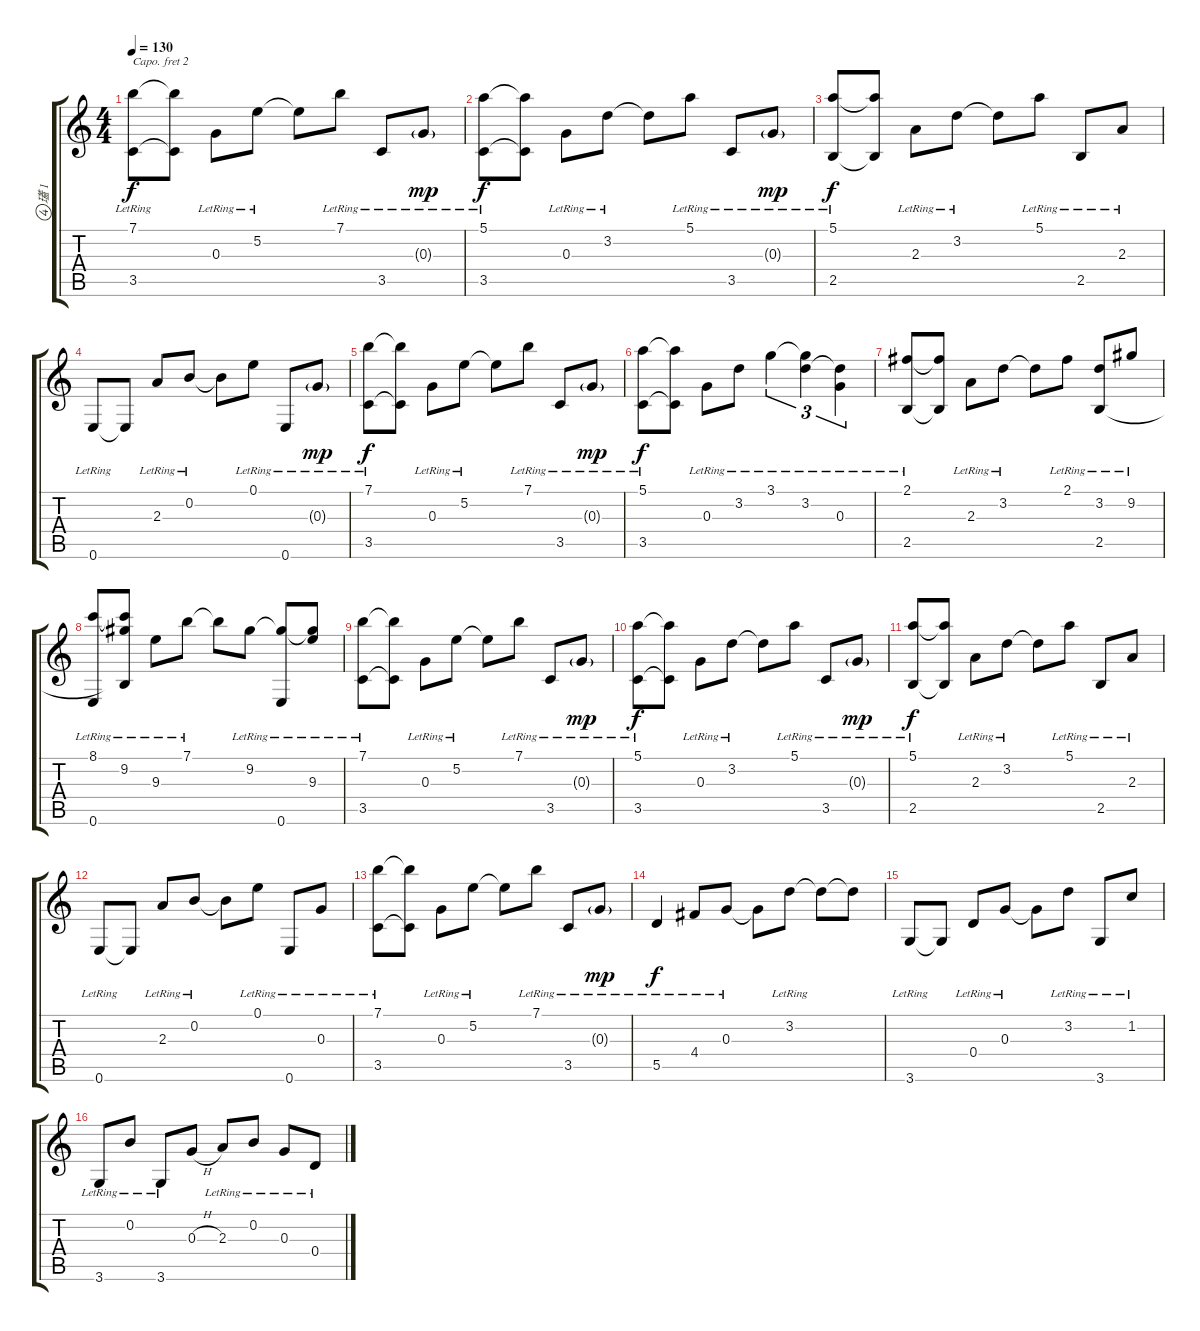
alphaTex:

\track ("瓂 1" "瓂 1") {instrument acousticguitarsteel}
\staff {score tabs}
\capo 2
\tuning (D4 A3 F3 C3 G2 D2) {hide}
\ts (4 4)
\tempo 130
\clef g2
\ks c
(7.1{lr} 3.5{lr}).8{dy f} (7.1{t} 3.5{t}).8 0.3{lr}.8 5.2{lr}.8 5.2{t}.8 7.1{lr}.8 3.5{lr}.8 0.3{g lr}.8{dy mp} |
(5.1{lr} 3.5{lr}).8{dy f} (5.1{t} 3.5{t}).8 0.3{lr}.8 3.2{lr}.8 3.2{t}.8 5.1{lr}.8 3.5{lr}.8 0.3{g lr}.8{dy mp} |
(5.1{lr} 2.5{lr}).8{dy f} (5.1{t} 2.5{t}).8 2.3{lr}.8 3.2{lr}.8 3.2{t}.8 5.1{lr}.8 2.5{lr}.8 2.3{lr}.8 |
0.6{lr}.8 0.6{t}.8 2.3{lr}.8 0.2{lr}.8 0.2{t}.8 0.1{lr}.8 0.6{lr}.8 0.3{g lr}.8{dy mp} |
(7.1{lr} 3.5{lr}).8{dy f} (7.1{t} 3.5{t}).8 0.3{lr}.8 5.2{lr}.8 5.2{t}.8 7.1{lr}.8 3.5{lr}.8 0.3{g lr}.8{dy mp} |
(5.1{lr} 3.5{lr}).8{dy f} (5.1{t} 3.5{t}).8 0.3{lr}.8 3.2{lr}.8 3.1{lr}.4{tu (3 2)} (3.1{t} 3.2{lr}).4{tu (3 2)} (3.2{t} 0.3{lr}).4{tu (3 2)} |
(2.1{lr} 2.5{lr}).8 (2.1{t} 2.5{t}).8 2.3{lr}.8 3.2{lr}.8 3.2{t}.8 2.1{lr}.8 (3.2{lr} 2.5).8 9.2{lr}.8 |
(8.1{lr} 0.6{lr}).8 (8.1{t} 9.2{lr} 2.5{t}).8 9.3{lr}.8 7.1{lr}.8 7.1{t}.8 9.2{lr}.8 (9.2{t} 0.6{lr}).8 (9.2{t} 9.3{lr}).8 |
(7.1{lr} 3.5{lr}).8 (7.1{t} 3.5{t}).8 0.3{lr}.8 5.2{lr}.8 5.2{t}.8 7.1{lr}.8 3.5{lr}.8 0.3{g lr}.8{dy mp} |
(5.1{lr} 3.5{lr}).8{dy f} (5.1{t} 3.5{t}).8 0.3{lr}.8 3.2{lr}.8 3.2{t}.8 5.1{lr}.8 3.5{lr}.8 0.3{g lr}.8{dy mp} |
(5.1{lr} 2.5{lr}).8{dy f} (5.1{t} 2.5{t}).8 2.3{lr}.8 3.2{lr}.8 3.2{t}.8 5.1{lr}.8 2.5{lr}.8 2.3{lr}.8 |
0.6{lr}.8 0.6{t}.8 2.3{lr}.8 0.2{lr}.8 0.2{t}.8 0.1{lr}.8 0.6{lr}.8 0.3{lr}.8 |
(7.1{lr} 3.5{lr}).8 (7.1{t} 3.5{t}).8 0.3{lr}.8 5.2{lr}.8 5.2{t}.8 7.1{lr}.8 3.5{lr}.8 0.3{g lr}.8{dy mp} |
5.5{lr}.4{dy f} 4.4{lr}.8 0.3{lr}.8 0.3{t}.8 3.2{lr}.8 3.2{t}.8 3.2{t}.8 |
3.6{lr}.8 3.6{t}.8 0.4{lr}.8 0.3{lr}.8 0.3{t}.8 3.2{lr}.8 3.6{lr}.8 1.2{lr}.8 |
3.6{lr}.8 0.2{lr}.8 3.6{lr}.8 0.3{h}.8 2.3{lr}.8 0.2{lr}.8 0.3{lr}.8 0.4{lr}.8
